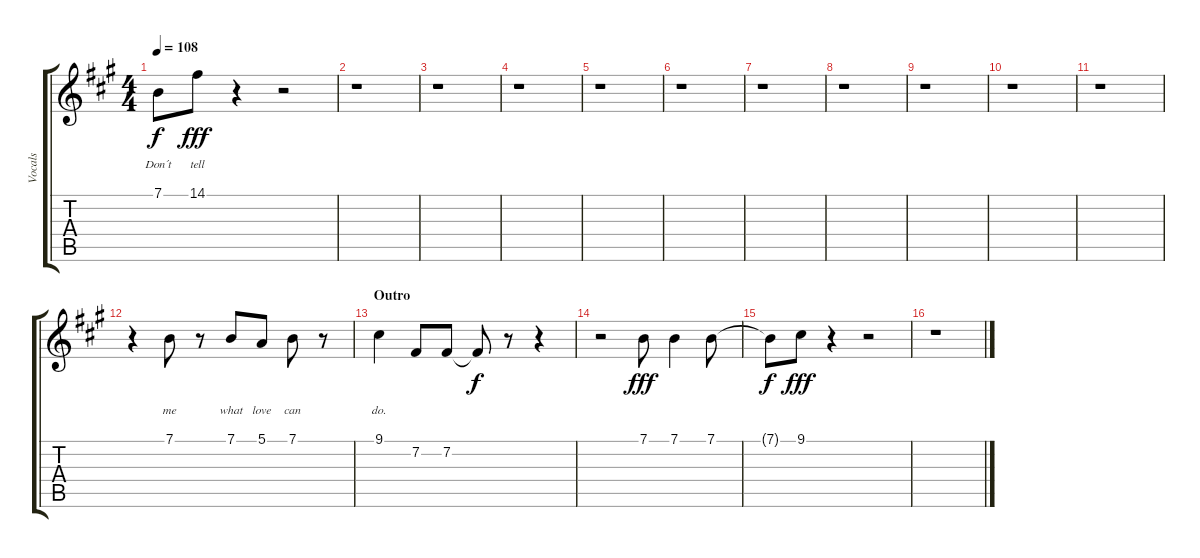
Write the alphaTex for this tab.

\track ("Vocals" "Vocals") {instrument lead6voice}
\staff {score tabs}
\tuning (E4 B3 G3 D3 A2 E2) {hide}
\ts (4 4)
\tempo 108
\clef g2
\ks a
7.1{t}.8{lyrics (0 "") lyrics (1 "") lyrics (2 "Don´t") lyrics (3 "") lyrics (4 "") dy f} 14.1.8{lyrics (0 "") lyrics (1 "") lyrics (2 "tell") lyrics (3 "") lyrics (4 "") dy fff} r.4 r.2 |
r.1 |
r.1 |
r.1 |
r.1 |
r.1 |
r.1 |
r.1 |
r.1 |
r.1 |
r.1 |
r.4 7.1.8{lyrics (0 "") lyrics (1 "") lyrics (2 "me") lyrics (3 "") lyrics (4 "")} r.8 7.1.8{lyrics (0 "") lyrics (1 "") lyrics (2 "what") lyrics (3 "") lyrics (4 "")} 5.1.8{lyrics (0 "") lyrics (1 "") lyrics (2 "love") lyrics (3 "") lyrics (4 "")} 7.1.8{lyrics (0 "") lyrics (1 "") lyrics (2 "can") lyrics (3 "") lyrics (4 "")} r.8 |
\section ("" "Outro")
9.1.4{lyrics (0 "") lyrics (1 "") lyrics (2 "do.") lyrics (3 "") lyrics (4 "")} 7.2.8 7.2.8 7.2{t}.8{dy f} r.8 r.4 |
r.2 7.1.8{dy fff} 7.1.4 7.1.8 |
7.1{t}.8{dy f} 9.1.8{dy fff} r.4 r.2 |
r.1
